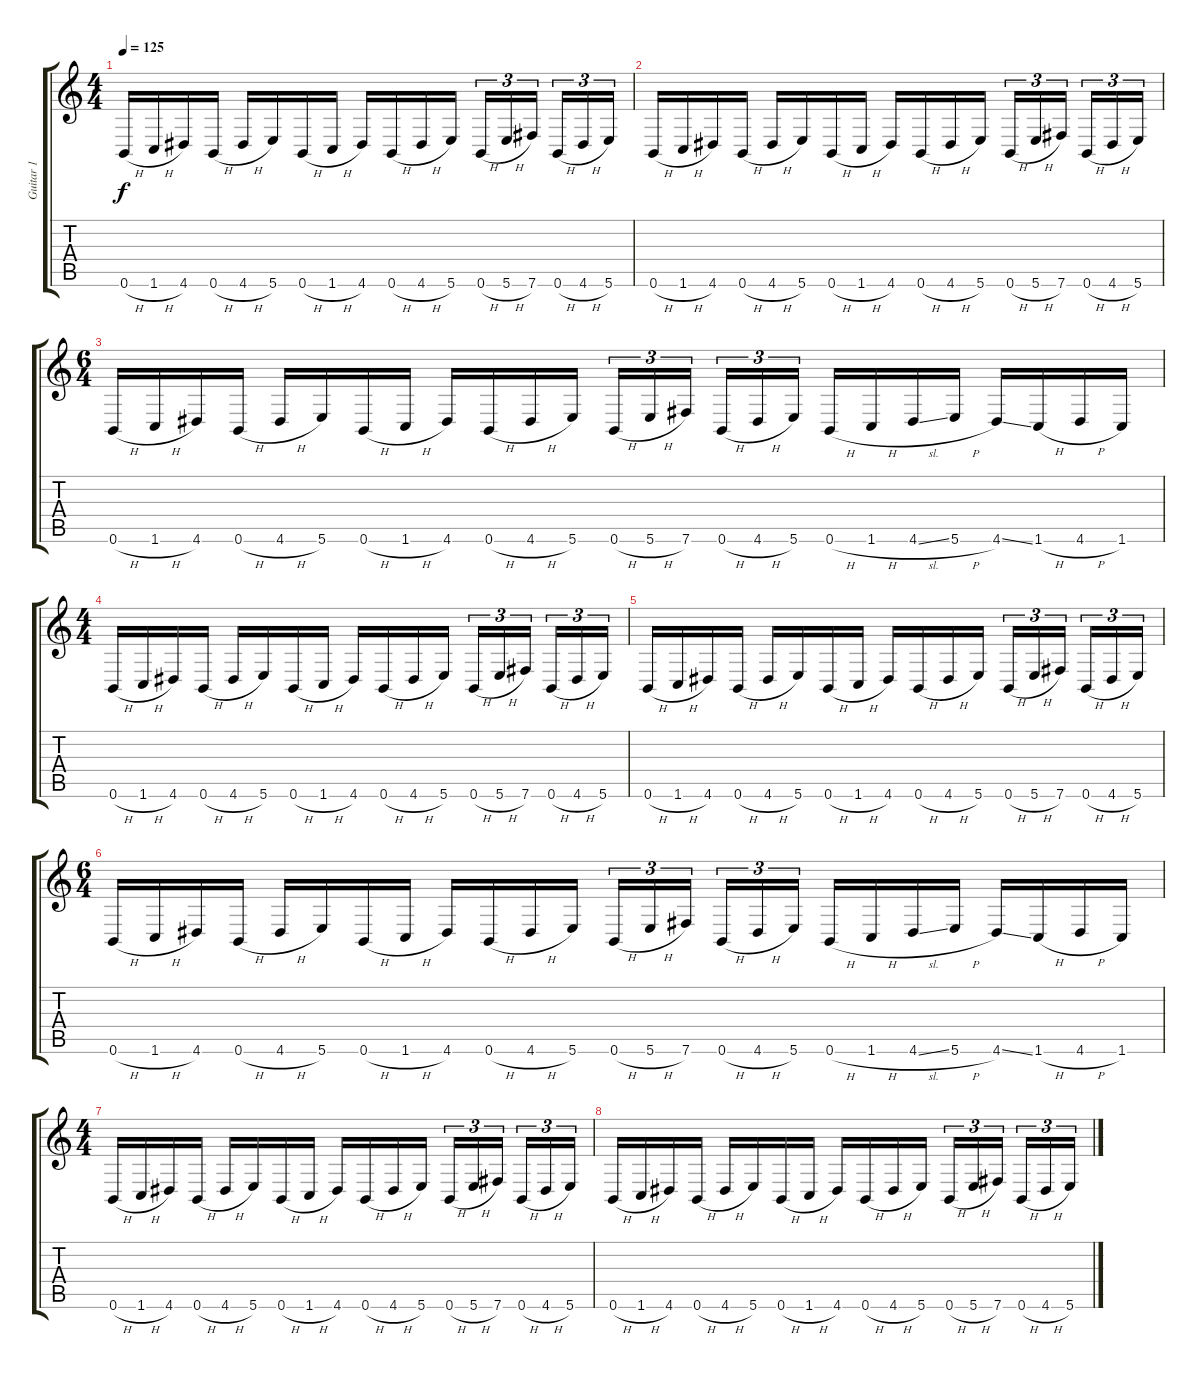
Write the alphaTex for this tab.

\track ("Guitar 1" "Guitar 1") {instrument distortionguitar}
\staff {score tabs}
\tuning (Db4 Ab3 E3 B2 Gb2 B1) {hide}
\ts (4 4)
\section ("" "")
\tempo 125
\clef g2
\ks c
0.6{h}.16{dy f balance 0} 1.6{h}.16 4.6.16 0.6{h}.16 4.6{h}.16 5.6.16 0.6{h}.16 1.6{h}.16 4.6.16 0.6{h}.16 4.6{h}.16 5.6.16 0.6{h}.16{tu (3 2)} 5.6{h}.16{tu (3 2)} 7.6.16{tu (3 2) beam splitsecondary} 0.6{h}.16{tu (3 2)} 4.6{h}.16{tu (3 2)} 5.6.16{tu (3 2)} |
0.6{h}.16 1.6{h}.16 4.6.16 0.6{h}.16 4.6{h}.16 5.6.16 0.6{h}.16 1.6{h}.16 4.6.16 0.6{h}.16 4.6{h}.16 5.6.16 0.6{h}.16{tu (3 2)} 5.6{h}.16{tu (3 2)} 7.6.16{tu (3 2) beam splitsecondary} 0.6{h}.16{tu (3 2)} 4.6{h}.16{tu (3 2)} 5.6.16{tu (3 2)} |
\ts (6 4)
0.6{h}.16 1.6{h}.16 4.6.16 0.6{h}.16 4.6{h}.16 5.6.16 0.6{h}.16 1.6{h}.16 4.6.16 0.6{h}.16 4.6{h}.16 5.6.16 0.6{h}.16{tu (3 2)} 5.6{h}.16{tu (3 2)} 7.6.16{tu (3 2) beam splitsecondary} 0.6{h}.16{tu (3 2)} 4.6{h}.16{tu (3 2)} 5.6.16{tu (3 2) beam splitsecondary} 0.6{h}.16 1.6{h}.16 4.6{sl}.16 5.6{h}.16 4.6{ss}.16 1.6{h}.16 4.6{h}.16 1.6.16 |
\ts (4 4)
0.6{h}.16 1.6{h}.16 4.6.16 0.6{h}.16 4.6{h}.16 5.6.16 0.6{h}.16 1.6{h}.16 4.6.16 0.6{h}.16 4.6{h}.16 5.6.16 0.6{h}.16{tu (3 2)} 5.6{h}.16{tu (3 2)} 7.6.16{tu (3 2) beam splitsecondary} 0.6{h}.16{tu (3 2)} 4.6{h}.16{tu (3 2)} 5.6.16{tu (3 2)} |
0.6{h}.16 1.6{h}.16 4.6.16 0.6{h}.16 4.6{h}.16 5.6.16 0.6{h}.16 1.6{h}.16 4.6.16 0.6{h}.16 4.6{h}.16 5.6.16 0.6{h}.16{tu (3 2)} 5.6{h}.16{tu (3 2)} 7.6.16{tu (3 2) beam splitsecondary} 0.6{h}.16{tu (3 2)} 4.6{h}.16{tu (3 2)} 5.6.16{tu (3 2)} |
\ts (6 4)
0.6{h}.16 1.6{h}.16 4.6.16 0.6{h}.16 4.6{h}.16 5.6.16 0.6{h}.16 1.6{h}.16 4.6.16 0.6{h}.16 4.6{h}.16 5.6.16 0.6{h}.16{tu (3 2)} 5.6{h}.16{tu (3 2)} 7.6.16{tu (3 2) beam splitsecondary} 0.6{h}.16{tu (3 2)} 4.6{h}.16{tu (3 2)} 5.6.16{tu (3 2) beam splitsecondary} 0.6{h}.16 1.6{h}.16 4.6{sl}.16 5.6{h}.16 4.6{ss}.16 1.6{h}.16 4.6{h}.16 1.6.16 |
\ts (4 4)
0.6{h}.16 1.6{h}.16 4.6.16 0.6{h}.16 4.6{h}.16 5.6.16 0.6{h}.16 1.6{h}.16 4.6.16 0.6{h}.16 4.6{h}.16 5.6.16 0.6{h}.16{tu (3 2)} 5.6{h}.16{tu (3 2)} 7.6.16{tu (3 2) beam splitsecondary} 0.6{h}.16{tu (3 2)} 4.6{h}.16{tu (3 2)} 5.6.16{tu (3 2)} |
0.6{h}.16 1.6{h}.16 4.6.16 0.6{h}.16 4.6{h}.16 5.6.16 0.6{h}.16 1.6{h}.16 4.6.16 0.6{h}.16 4.6{h}.16 5.6.16 0.6{h}.16{tu (3 2)} 5.6{h}.16{tu (3 2)} 7.6.16{tu (3 2) beam splitsecondary} 0.6{h}.16{tu (3 2)} 4.6{h}.16{tu (3 2)} 5.6.16{tu (3 2)}
